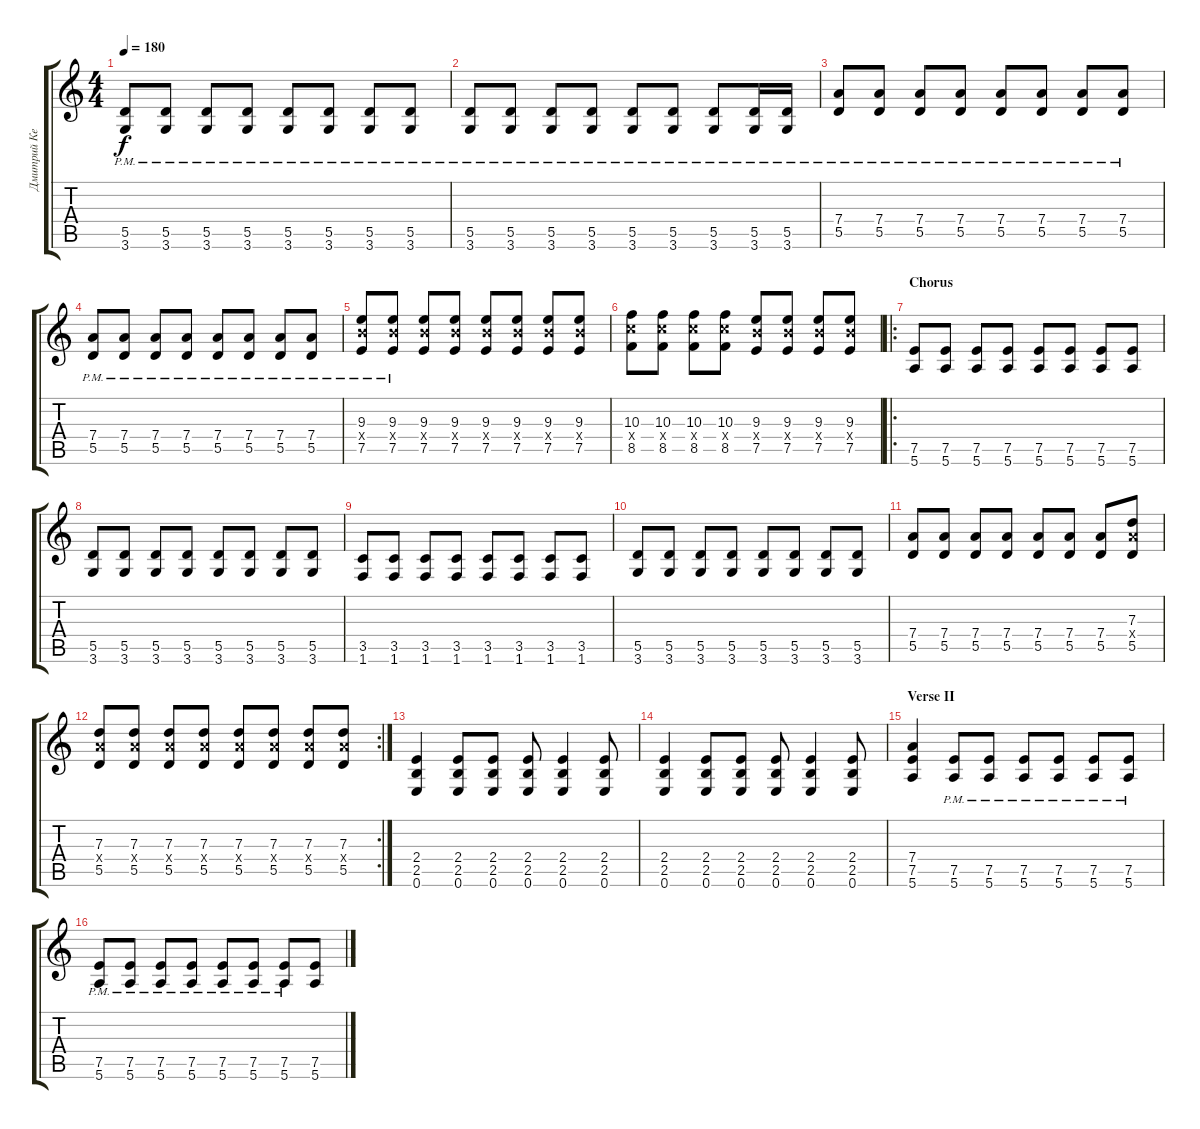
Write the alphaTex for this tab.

\track ("Дмитрий Кежватов" "Дмитрий Ке") {instrument overdrivenguitar}
\staff {score tabs}
\tuning (E4 B3 G3 D3 A2 E2) {hide}
\ts (4 4)
\tempo 180
\clef g2
\ks c
(5.5{pm} 3.6{pm}).8{dy f} (5.5{pm} 3.6{pm}).8 (5.5{pm} 3.6{pm}).8 (5.5{pm} 3.6{pm}).8 (5.5{pm} 3.6{pm}).8 (5.5{pm} 3.6{pm}).8 (5.5{pm} 3.6{pm}).8 (5.5{pm} 3.6{pm}).8 |
(5.5{pm} 3.6{pm}).8 (5.5{pm} 3.6{pm}).8 (5.5{pm} 3.6{pm}).8 (5.5{pm} 3.6{pm}).8 (5.5{pm} 3.6{pm}).8 (5.5{pm} 3.6{pm}).8 (5.5{pm} 3.6{pm}).8 (5.5{pm} 3.6{pm}).16 (5.5{pm} 3.6{pm}).16 |
(7.4{pm} 5.5{pm}).8 (7.4{pm} 5.5{pm}).8 (7.4{pm} 5.5{pm}).8 (7.4{pm} 5.5{pm}).8 (7.4{pm} 5.5{pm}).8 (7.4{pm} 5.5{pm}).8 (7.4{pm} 5.5{pm}).8 (7.4{pm} 5.5{pm}).8 |
(7.4{pm} 5.5{pm}).8 (7.4{pm} 5.5{pm}).8 (7.4{pm} 5.5{pm}).8 (7.4{pm} 5.5{pm}).8 (7.4{pm} 5.5{pm}).8 (7.4{pm} 5.5{pm}).8 (7.4{pm} 5.5{pm}).8 (7.4{pm} 5.5{pm}).8 |
(9.3{pm} 9.4{x} 7.5{pm}).8 (9.3{pm} 9.4{x} 7.5{pm}).8 (9.3 9.4{x} 7.5).8 (9.3 9.4{x} 7.5).8 (9.3 9.4{x} 7.5).8 (9.3 9.4{x} 7.5).8 (9.3 9.4{x} 7.5).8 (9.3 9.4{x} 7.5).8 |
(10.3 10.4{x} 8.5).8 (10.3 10.4{x} 8.5).8 (10.3 10.4{x} 8.5).8 (10.3 10.4{x} 8.5).8 (9.3 9.4{x} 7.5).8 (9.3 9.4{x} 7.5).8 (9.3 9.4{x} 7.5).8 (9.3 9.4{x} 7.5).8 |
\ro
\section ("" "Chorus")
(7.5 5.6).8 (7.5 5.6).8 (7.5 5.6).8 (7.5 5.6).8 (7.5 5.6).8 (7.5 5.6).8 (7.5 5.6).8 (7.5 5.6).8 |
(5.5 3.6).8 (5.5 3.6).8 (5.5 3.6).8 (5.5 3.6).8 (5.5 3.6).8 (5.5 3.6).8 (5.5 3.6).8 (5.5 3.6).8 |
(3.5 1.6).8 (3.5 1.6).8 (3.5 1.6).8 (3.5 1.6).8 (3.5 1.6).8 (3.5 1.6).8 (3.5 1.6).8 (3.5 1.6).8 |
(5.5 3.6).8 (5.5 3.6).8 (5.5 3.6).8 (5.5 3.6).8 (5.5 3.6).8 (5.5 3.6).8 (5.5 3.6).8 (5.5 3.6).8 |
(7.4 5.5).8 (7.4 5.5).8 (7.4 5.5).8 (7.4 5.5).8 (7.4 5.5).8 (7.4 5.5).8 (7.4 5.5).8 (7.3 7.4{x} 5.5).8 |
\rc 2
(7.3 7.4{x} 5.5).8 (7.3 7.4{x} 5.5).8 (7.3 7.4{x} 5.5).8 (7.3 7.4{x} 5.5).8 (7.3 7.4{x} 5.5).8 (7.3 7.4{x} 5.5).8 (7.3 7.4{x} 5.5).8 (7.3 7.4{x} 5.5).8 |
(2.4 2.5 0.6).4 (2.4 2.5 0.6).8 (2.4 2.5 0.6).8 (2.4 2.5 0.6).8 (2.4 2.5 0.6).4 (2.4 2.5 0.6).8 |
(2.4 2.5 0.6).4 (2.4 2.5 0.6).8 (2.4 2.5 0.6).8 (2.4 2.5 0.6).8 (2.4 2.5 0.6).4 (2.4 2.5 0.6).8 |
\section ("" "Verse II")
(7.4 7.5 5.6).4 (7.5{pm} 5.6{pm}).8 (7.5{pm} 5.6{pm}).8 (7.5{pm} 5.6{pm}).8 (7.5{pm} 5.6{pm}).8 (7.5{pm} 5.6{pm}).8 (7.5{pm} 5.6{pm}).8 |
(7.5{pm} 5.6{pm}).8 (7.5{pm} 5.6{pm}).8 (7.5{pm} 5.6{pm}).8 (7.5{pm} 5.6{pm}).8 (7.5{pm} 5.6{pm}).8 (7.5{pm} 5.6{pm}).8 (7.5{pm} 5.6{pm}).8 (7.5 5.6).8
